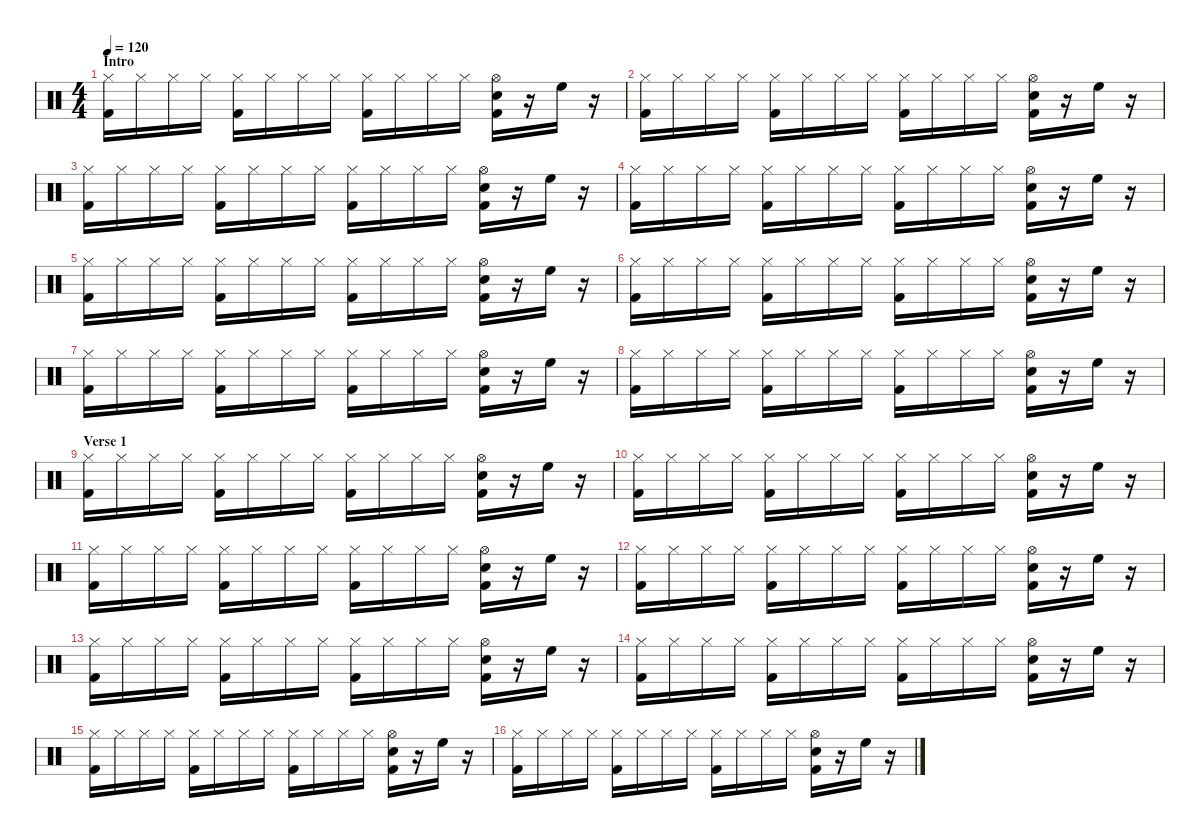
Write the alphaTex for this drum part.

\defaultSystemsLayout 4
\hideDynamics
\bracketExtendMode nobrackets
\singleTrackTrackNamePolicy hidden
\multiTrackTrackNamePolicy hidden
\otherSystemsTrackNameOrientation horizontal
\track ("Clive" "drm.") {instrument percussion}
\staff {score}
\articulation defaults
\ts (4 4)
\section ("" "Intro")
\tempo 120
\clef neutral
\ks c
("Hi-Hat (closed)" "Kick (hit) 2").16{dy f beam Down} "Hi-Hat (closed)".16{beam Down} "Hi-Hat (closed)".16{beam Down} "Hi-Hat (closed)".16{beam Down} ("Hi-Hat (closed)" "Kick (hit) 2").16{beam Down} "Hi-Hat (closed)".16{beam Down} "Hi-Hat (closed)".16{beam Down} "Hi-Hat (closed)".16{beam Down} ("Hi-Hat (closed)" "Kick (hit) 2").16{beam Down} "Hi-Hat (closed)".16{beam Down} "Hi-Hat (closed)".16{beam Down} "Hi-Hat (closed)".16{beam Down} ("Hi-Hat (open)" "Snare (hit) 2" "Kick (hit) 2").16{beam Down} r.16{beam Down} "High Floor Tom (hit)".16{beam Down} r.16{beam Down} |
("Hi-Hat (closed)" "Kick (hit) 2").16{beam Down} "Hi-Hat (closed)".16{beam Down} "Hi-Hat (closed)".16{beam Down} "Hi-Hat (closed)".16{beam Down} ("Hi-Hat (closed)" "Kick (hit) 2").16{beam Down} "Hi-Hat (closed)".16{beam Down} "Hi-Hat (closed)".16{beam Down} "Hi-Hat (closed)".16{beam Down} ("Hi-Hat (closed)" "Kick (hit) 2").16{beam Down} "Hi-Hat (closed)".16{beam Down} "Hi-Hat (closed)".16{beam Down} "Hi-Hat (closed)".16{beam Down} ("Hi-Hat (open)" "Snare (hit) 2" "Kick (hit) 2").16{beam Down} r.16{beam Down} "High Floor Tom (hit)".16{beam Down} r.16{beam Down} |
("Hi-Hat (closed)" "Kick (hit) 2").16{beam Down} "Hi-Hat (closed)".16{beam Down} "Hi-Hat (closed)".16{beam Down} "Hi-Hat (closed)".16{beam Down} ("Hi-Hat (closed)" "Kick (hit) 2").16{beam Down} "Hi-Hat (closed)".16{beam Down} "Hi-Hat (closed)".16{beam Down} "Hi-Hat (closed)".16{beam Down} ("Hi-Hat (closed)" "Kick (hit) 2").16{beam Down} "Hi-Hat (closed)".16{beam Down} "Hi-Hat (closed)".16{beam Down} "Hi-Hat (closed)".16{beam Down} ("Hi-Hat (open)" "Snare (hit) 2" "Kick (hit) 2").16{beam Down} r.16{beam Down} "High Floor Tom (hit)".16{beam Down} r.16{beam Down} |
("Hi-Hat (closed)" "Kick (hit) 2").16{beam Down} "Hi-Hat (closed)".16{beam Down} "Hi-Hat (closed)".16{beam Down} "Hi-Hat (closed)".16{beam Down} ("Hi-Hat (closed)" "Kick (hit) 2").16{beam Down} "Hi-Hat (closed)".16{beam Down} "Hi-Hat (closed)".16{beam Down} "Hi-Hat (closed)".16{beam Down} ("Hi-Hat (closed)" "Kick (hit) 2").16{beam Down} "Hi-Hat (closed)".16{beam Down} "Hi-Hat (closed)".16{beam Down} "Hi-Hat (closed)".16{beam Down} ("Hi-Hat (open)" "Snare (hit) 2" "Kick (hit) 2").16{beam Down} r.16{beam Down} "High Floor Tom (hit)".16{beam Down} r.16{beam Down} |
("Hi-Hat (closed)" "Kick (hit) 2").16{beam Down} "Hi-Hat (closed)".16{beam Down} "Hi-Hat (closed)".16{beam Down} "Hi-Hat (closed)".16{beam Down} ("Hi-Hat (closed)" "Kick (hit) 2").16{beam Down} "Hi-Hat (closed)".16{beam Down} "Hi-Hat (closed)".16{beam Down} "Hi-Hat (closed)".16{beam Down} ("Hi-Hat (closed)" "Kick (hit) 2").16{beam Down} "Hi-Hat (closed)".16{beam Down} "Hi-Hat (closed)".16{beam Down} "Hi-Hat (closed)".16{beam Down} ("Hi-Hat (open)" "Snare (hit) 2" "Kick (hit) 2").16{beam Down} r.16{beam Down} "High Floor Tom (hit)".16{beam Down} r.16{beam Down} |
("Hi-Hat (closed)" "Kick (hit) 2").16{beam Down} "Hi-Hat (closed)".16{beam Down} "Hi-Hat (closed)".16{beam Down} "Hi-Hat (closed)".16{beam Down} ("Hi-Hat (closed)" "Kick (hit) 2").16{beam Down} "Hi-Hat (closed)".16{beam Down} "Hi-Hat (closed)".16{beam Down} "Hi-Hat (closed)".16{beam Down} ("Hi-Hat (closed)" "Kick (hit) 2").16{beam Down} "Hi-Hat (closed)".16{beam Down} "Hi-Hat (closed)".16{beam Down} "Hi-Hat (closed)".16{beam Down} ("Hi-Hat (open)" "Snare (hit) 2" "Kick (hit) 2").16{beam Down} r.16{beam Down} "High Floor Tom (hit)".16{beam Down} r.16{beam Down} |
("Hi-Hat (closed)" "Kick (hit) 2").16{beam Down} "Hi-Hat (closed)".16{beam Down} "Hi-Hat (closed)".16{beam Down} "Hi-Hat (closed)".16{beam Down} ("Hi-Hat (closed)" "Kick (hit) 2").16{beam Down} "Hi-Hat (closed)".16{beam Down} "Hi-Hat (closed)".16{beam Down} "Hi-Hat (closed)".16{beam Down} ("Hi-Hat (closed)" "Kick (hit) 2").16{beam Down} "Hi-Hat (closed)".16{beam Down} "Hi-Hat (closed)".16{beam Down} "Hi-Hat (closed)".16{beam Down} ("Hi-Hat (open)" "Snare (hit) 2" "Kick (hit) 2").16{beam Down} r.16{beam Down} "High Floor Tom (hit)".16{beam Down} r.16{beam Down} |
("Hi-Hat (closed)" "Kick (hit) 2").16{beam Down} "Hi-Hat (closed)".16{beam Down} "Hi-Hat (closed)".16{beam Down} "Hi-Hat (closed)".16{beam Down} ("Hi-Hat (closed)" "Kick (hit) 2").16{beam Down} "Hi-Hat (closed)".16{beam Down} "Hi-Hat (closed)".16{beam Down} "Hi-Hat (closed)".16{beam Down} ("Hi-Hat (closed)" "Kick (hit) 2").16{beam Down} "Hi-Hat (closed)".16{beam Down} "Hi-Hat (closed)".16{beam Down} "Hi-Hat (closed)".16{beam Down} ("Hi-Hat (open)" "Snare (hit) 2" "Kick (hit) 2").16{beam Down} r.16{beam Down} "High Floor Tom (hit)".16{beam Down} r.16{beam Down} |
\section ("" "Verse 1")
("Hi-Hat (closed)" "Kick (hit) 2").16{beam Down} "Hi-Hat (closed)".16{beam Down} "Hi-Hat (closed)".16{beam Down} "Hi-Hat (closed)".16{beam Down} ("Hi-Hat (closed)" "Kick (hit) 2").16{beam Down} "Hi-Hat (closed)".16{beam Down} "Hi-Hat (closed)".16{beam Down} "Hi-Hat (closed)".16{beam Down} ("Hi-Hat (closed)" "Kick (hit) 2").16{beam Down} "Hi-Hat (closed)".16{beam Down} "Hi-Hat (closed)".16{beam Down} "Hi-Hat (closed)".16{beam Down} ("Hi-Hat (open)" "Snare (hit) 2" "Kick (hit) 2").16{beam Down} r.16{beam Down} "High Floor Tom (hit)".16{beam Down} r.16{beam Down} |
("Hi-Hat (closed)" "Kick (hit) 2").16{beam Down} "Hi-Hat (closed)".16{beam Down} "Hi-Hat (closed)".16{beam Down} "Hi-Hat (closed)".16{beam Down} ("Hi-Hat (closed)" "Kick (hit) 2").16{beam Down} "Hi-Hat (closed)".16{beam Down} "Hi-Hat (closed)".16{beam Down} "Hi-Hat (closed)".16{beam Down} ("Hi-Hat (closed)" "Kick (hit) 2").16{beam Down} "Hi-Hat (closed)".16{beam Down} "Hi-Hat (closed)".16{beam Down} "Hi-Hat (closed)".16{beam Down} ("Hi-Hat (open)" "Snare (hit) 2" "Kick (hit) 2").16{beam Down} r.16{beam Down} "High Floor Tom (hit)".16{beam Down} r.16{beam Down} |
("Hi-Hat (closed)" "Kick (hit) 2").16{beam Down} "Hi-Hat (closed)".16{beam Down} "Hi-Hat (closed)".16{beam Down} "Hi-Hat (closed)".16{beam Down} ("Hi-Hat (closed)" "Kick (hit) 2").16{beam Down} "Hi-Hat (closed)".16{beam Down} "Hi-Hat (closed)".16{beam Down} "Hi-Hat (closed)".16{beam Down} ("Hi-Hat (closed)" "Kick (hit) 2").16{beam Down} "Hi-Hat (closed)".16{beam Down} "Hi-Hat (closed)".16{beam Down} "Hi-Hat (closed)".16{beam Down} ("Hi-Hat (open)" "Snare (hit) 2" "Kick (hit) 2").16{beam Down} r.16{beam Down} "High Floor Tom (hit)".16{beam Down} r.16{beam Down} |
("Hi-Hat (closed)" "Kick (hit) 2").16{beam Down} "Hi-Hat (closed)".16{beam Down} "Hi-Hat (closed)".16{beam Down} "Hi-Hat (closed)".16{beam Down} ("Hi-Hat (closed)" "Kick (hit) 2").16{beam Down} "Hi-Hat (closed)".16{beam Down} "Hi-Hat (closed)".16{beam Down} "Hi-Hat (closed)".16{beam Down} ("Hi-Hat (closed)" "Kick (hit) 2").16{beam Down} "Hi-Hat (closed)".16{beam Down} "Hi-Hat (closed)".16{beam Down} "Hi-Hat (closed)".16{beam Down} ("Hi-Hat (open)" "Snare (hit) 2" "Kick (hit) 2").16{beam Down} r.16{beam Down} "High Floor Tom (hit)".16{beam Down} r.16{beam Down} |
("Hi-Hat (closed)" "Kick (hit) 2").16{beam Down} "Hi-Hat (closed)".16{beam Down} "Hi-Hat (closed)".16{beam Down} "Hi-Hat (closed)".16{beam Down} ("Hi-Hat (closed)" "Kick (hit) 2").16{beam Down} "Hi-Hat (closed)".16{beam Down} "Hi-Hat (closed)".16{beam Down} "Hi-Hat (closed)".16{beam Down} ("Hi-Hat (closed)" "Kick (hit) 2").16{beam Down} "Hi-Hat (closed)".16{beam Down} "Hi-Hat (closed)".16{beam Down} "Hi-Hat (closed)".16{beam Down} ("Hi-Hat (open)" "Snare (hit) 2" "Kick (hit) 2").16{beam Down} r.16{beam Down} "High Floor Tom (hit)".16{beam Down} r.16{beam Down} |
("Hi-Hat (closed)" "Kick (hit) 2").16{beam Down} "Hi-Hat (closed)".16{beam Down} "Hi-Hat (closed)".16{beam Down} "Hi-Hat (closed)".16{beam Down} ("Hi-Hat (closed)" "Kick (hit) 2").16{beam Down} "Hi-Hat (closed)".16{beam Down} "Hi-Hat (closed)".16{beam Down} "Hi-Hat (closed)".16{beam Down} ("Hi-Hat (closed)" "Kick (hit) 2").16{beam Down} "Hi-Hat (closed)".16{beam Down} "Hi-Hat (closed)".16{beam Down} "Hi-Hat (closed)".16{beam Down} ("Hi-Hat (open)" "Snare (hit) 2" "Kick (hit) 2").16{beam Down} r.16{beam Down} "High Floor Tom (hit)".16{beam Down} r.16{beam Down} |
("Hi-Hat (closed)" "Kick (hit) 2").16{beam Down} "Hi-Hat (closed)".16{beam Down} "Hi-Hat (closed)".16{beam Down} "Hi-Hat (closed)".16{beam Down} ("Hi-Hat (closed)" "Kick (hit) 2").16{beam Down} "Hi-Hat (closed)".16{beam Down} "Hi-Hat (closed)".16{beam Down} "Hi-Hat (closed)".16{beam Down} ("Hi-Hat (closed)" "Kick (hit) 2").16{beam Down} "Hi-Hat (closed)".16{beam Down} "Hi-Hat (closed)".16{beam Down} "Hi-Hat (closed)".16{beam Down} ("Hi-Hat (open)" "Snare (hit) 2" "Kick (hit) 2").16{beam Down} r.16{beam Down} "High Floor Tom (hit)".16{beam Down} r.16{beam Down} |
("Hi-Hat (closed)" "Kick (hit) 2").16{beam Down} "Hi-Hat (closed)".16{beam Down} "Hi-Hat (closed)".16{beam Down} "Hi-Hat (closed)".16{beam Down} ("Hi-Hat (closed)" "Kick (hit) 2").16{beam Down} "Hi-Hat (closed)".16{beam Down} "Hi-Hat (closed)".16{beam Down} "Hi-Hat (closed)".16{beam Down} ("Hi-Hat (closed)" "Kick (hit) 2").16{beam Down} "Hi-Hat (closed)".16{beam Down} "Hi-Hat (closed)".16{beam Down} "Hi-Hat (closed)".16{beam Down} ("Hi-Hat (open)" "Snare (hit) 2" "Kick (hit) 2").16{beam Down} r.16{beam Down} "High Floor Tom (hit)".16{beam Down} r.16{beam Down}
